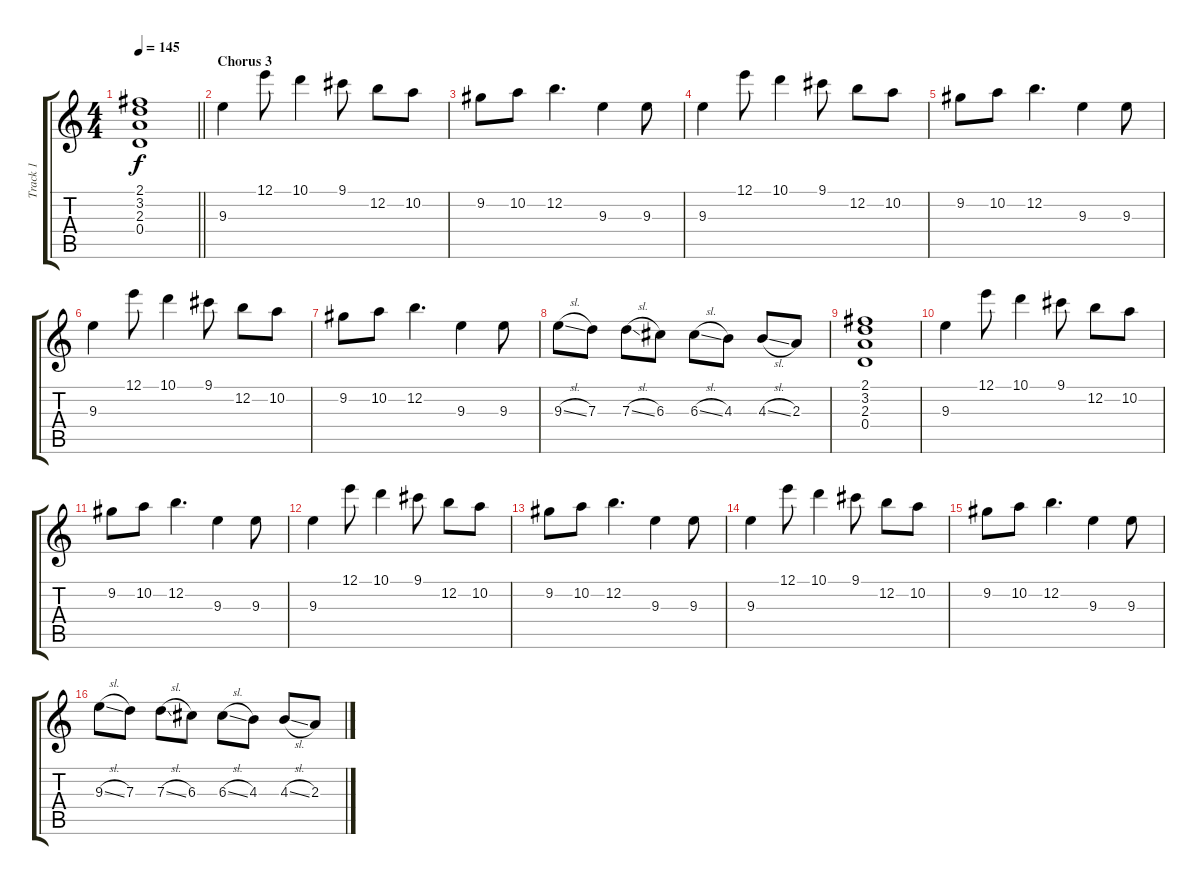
\track ("Track 1" "Track 1") {instrument electricguitarjazz}
\staff {score tabs}
\tuning (E4 B3 G3 D3 A2 E2) {hide}
\ts (4 4)
\tempo 145
\clef g2
\barLineRight lightlight
\ks c
(2.1 3.2 2.3 0.4).1{dy f} |
\section ("" "Chorus 3")
9.3.4 12.1.8 10.1.4 9.1.8 12.2.8 10.2.8 |
9.2.8 10.2.8 12.2.4{d} 9.3.4 9.3.8 |
9.3.4 12.1.8 10.1.4 9.1.8 12.2.8 10.2.8 |
9.2.8 10.2.8 12.2.4{d} 9.3.4 9.3.8 |
9.3.4 12.1.8 10.1.4 9.1.8 12.2.8 10.2.8 |
9.2.8 10.2.8 12.2.4{d} 9.3.4 9.3.8 |
9.3{sl}.8 7.3.8 7.3{sl}.8 6.3.8 6.3{sl}.8 4.3.8 4.3{sl}.8 2.3.8 |
(2.1 3.2 2.3 0.4).1 |
9.3.4 12.1.8 10.1.4 9.1.8 12.2.8 10.2.8 |
9.2.8 10.2.8 12.2.4{d} 9.3.4 9.3.8 |
9.3.4 12.1.8 10.1.4 9.1.8 12.2.8 10.2.8 |
9.2.8 10.2.8 12.2.4{d} 9.3.4 9.3.8 |
9.3.4 12.1.8 10.1.4 9.1.8 12.2.8 10.2.8 |
9.2.8 10.2.8 12.2.4{d} 9.3.4 9.3.8 |
9.3{sl}.8 7.3.8 7.3{sl}.8 6.3.8 6.3{sl}.8 4.3.8 4.3{sl}.8 2.3.8
